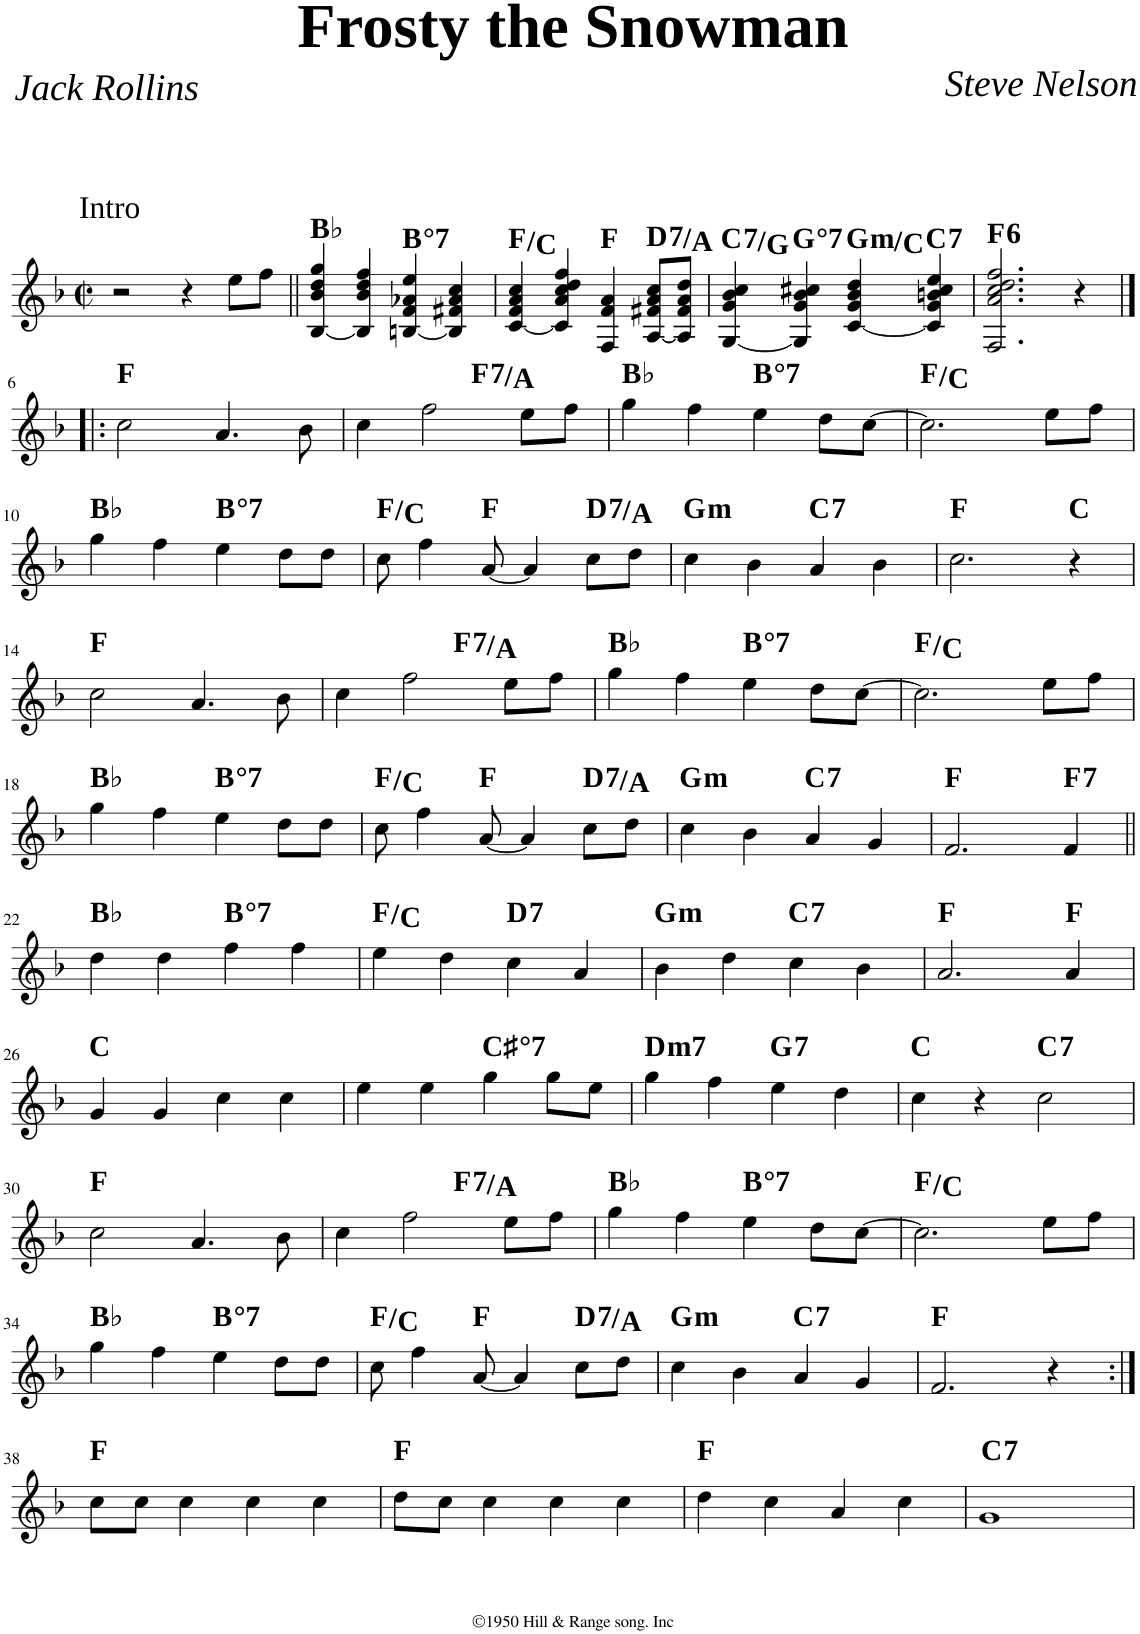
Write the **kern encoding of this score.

**kern	**harte
*part1	*part1
*staff1	*
*I"Piano	*
*I'Pno.	*
*clefG2	*
*k[b-]	*
*M2/2	*
*met(c|)	*
=1	=1
!LO:TX:a:t=Intro	!
2r	.
4r	.
8ee\L	.
8ff\J	.
=2||	=2||
[4B-/ 4b-/ 4dd/ 4gg/	Bb:maj
4B-/] 4b-/ 4dd/ 4ff/	.
!	!LO:H:kt=°
[4Bn/ 4f/ 4a-X/ 4ee/	.
4B/] 4f#X/ 4a-/ 4cc/	.
=3	=3
[4c/ 4f/ 4a/ 4cc/	F:maj/5
4c/] 4a/ 4cc/ 4dd/ 4ff/	.
4F/ 4f/ 4a/	F:maj
!	!LO:H:kt=7
[8A/ 8f#X/ 8a/ 8cc/L	D:7/5
8A/] 8f#/ 8a/ 8dd/J	.
=4	=4
!	!LO:H:kt=7
[4G/ 4g/ 4b-/ 4cc/	C:7/5
!	!LO:H:kt=°
4G/] 4g/ 4b-/ 4cc#X/	.
!	!LO:H:kt=m
[4c/ 4g/ 4b-/ 4dd/	G:min/4
!	!LO:H:kt=7
4c/] 4g/ 4bn/ 4cc#/ 4ee/	C:7
=5	=5
!	!LO:H:kt=6
2.F/ 2.a/ 2.cc/ 2.dd/ 2.ff/	F:maj6
4r	.
!!LO:LB:g=z
=6|!:	=6|!:
2cc\	F:maj
4.a/	.
8b-\	.
=7	=7
*^	*
4cc\	2ryy	.
2ff\	.	.
!	!	!LO:H:kt=7
.	2ryy	F:7/3
8ee\L	.	.
8ff\J	.	.
*v	*v	*
=8	=8
4gg\	Bb:maj
4ff\	.
!	!LO:H:kt=°
4ee\	.
8dd\L	.
[8cc\J	.
=9	=9
2.cc\]	F:maj/5
8ee\L	.
8ff\J	.
!!LO:LB:g=z
=10	=10
4gg\	Bb:maj
4ff\	.
!	!LO:H:kt=°
4ee\	.
8dd\L	.
8dd\J	.
=11	=11
8cc\	F:maj/5
4ff\	.
[8a/	F:maj
4a/]	.
!	!LO:H:kt=7
8cc\L	D:7/5
8dd\J	.
=12	=12
!	!LO:H:kt=m
4cc\	G:min
4b-\	.
!	!LO:H:kt=7
4a/	C:7
4b-\	.
=13	=13
2.cc\	F:maj
4r	C:maj
!!LO:LB:g=z
=14	=14
2cc\	F:maj
4.a/	.
8b-\	.
=15	=15
*^	*
4cc\	2ryy	.
2ff\	.	.
!	!	!LO:H:kt=7
.	2ryy	F:7/3
8ee\L	.	.
8ff\J	.	.
*v	*v	*
=16	=16
4gg\	Bb:maj
4ff\	.
!	!LO:H:kt=°
4ee\	.
8dd\L	.
[8cc\J	.
=17	=17
2.cc\]	F:maj/5
8ee\L	.
8ff\J	.
!!LO:LB:g=z
=18	=18
4gg\	Bb:maj
4ff\	.
!	!LO:H:kt=°
4ee\	.
8dd\L	.
8dd\J	.
=19	=19
8cc\	F:maj/5
4ff\	.
[8a/	F:maj
4a/]	.
!	!LO:H:kt=7
8cc\L	D:7/5
8dd\J	.
=20	=20
!	!LO:H:kt=m
4cc\	G:min
4b-\	.
!	!LO:H:kt=7
4a/	C:7
4g/	.
=21	=21
2.f/	F:maj
!	!LO:H:kt=7
4f/	F:7
!!LO:LB:g=z
=22||	=22||
4dd\	Bb:maj
4dd\	.
!	!LO:H:kt=°
4ff\	.
4ff\	.
=23	=23
4ee\	F:maj/5
4dd\	.
!	!LO:H:kt=7
4cc\	D:7
4a/	.
=24	=24
!	!LO:H:kt=m
4b-\	G:min
4dd\	.
!	!LO:H:kt=7
4cc\	C:7
4b-\	.
=25	=25
2.a/	F:maj
4a/	F:maj
!!LO:LB:g=z
=26	=26
4g/	C:maj
4g/	.
4cc\	.
4cc\	.
=27	=27
4ee\	.
4ee\	.
!	!LO:H:kt=°
4gg\	.
8gg\L	.
8ee\J	.
=28	=28
!	!LO:H:kt=m7
4gg\	D:min7
4ff\	.
!	!LO:H:kt=7
4ee\	G:7
4dd\	.
=29	=29
4cc\	C:maj
4r	.
!	!LO:H:kt=7
2cc\	C:7
!!LO:LB:g=z
=30	=30
2cc\	F:maj
4.a/	.
8b-\	.
=31	=31
*^	*
4cc\	2ryy	.
2ff\	.	.
!	!	!LO:H:kt=7
.	2ryy	F:7/3
8ee\L	.	.
8ff\J	.	.
*v	*v	*
=32	=32
4gg\	Bb:maj
4ff\	.
!	!LO:H:kt=°
4ee\	.
8dd\L	.
[8cc\J	.
=33	=33
2.cc\]	F:maj/5
8ee\L	.
8ff\J	.
!!LO:LB:g=z
=34	=34
4gg\	Bb:maj
4ff\	.
!	!LO:H:kt=°
4ee\	.
8dd\L	.
8dd\J	.
=35	=35
8cc\	F:maj/5
4ff\	.
[8a/	F:maj
4a/]	.
!	!LO:H:kt=7
8cc\L	D:7/5
8dd\J	.
=36	=36
!	!LO:H:kt=m
4cc\	G:min
4b-\	.
!	!LO:H:kt=7
4a/	C:7
4g/	.
=37	=37
2.f/	F:maj
4r	.
!!LO:LB:g=z
=38:|!	=38:|!
8cc\L	F:maj
8cc\J	.
4cc\	.
4cc\	.
4cc\	.
=39	=39
8dd\L	F:maj
8cc\J	.
4cc\	.
4cc\	.
4cc\	.
=40	=40
4dd\	F:maj
4cc\	.
4a/	.
4cc\	.
=41	=41
!	!LO:H:kt=7
1g	C:7
=	=
*-	*-
